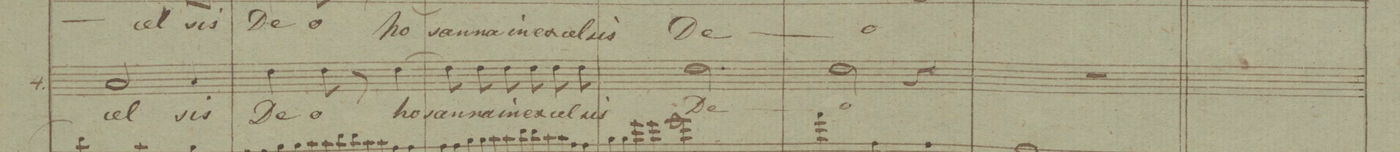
**kern	**text	**dynam
*I"4.	*	*
*clefF4	*	*
*k[b-]	*	*
*M3/4	*	*
2C/	-cel-	.
4C/	-sis	.
=50	=50	=50
4F\	De-	.
8F\	-o	.
8r	.	.
[4F\	ho-	.
=51	=51	=51
8F\]	-san-	.
8F\	-na	.
8F\	in	.
8F\	ex-	.
8F\	-cel-	.
8F\	-sis	.
=52	=52	=52
2.F\	De-	.
=53	=53	=53
2F\	-o	.
4r	.	.
=54	=54	=54
2.r	.	.
==	==	==
*-	*-	*-
